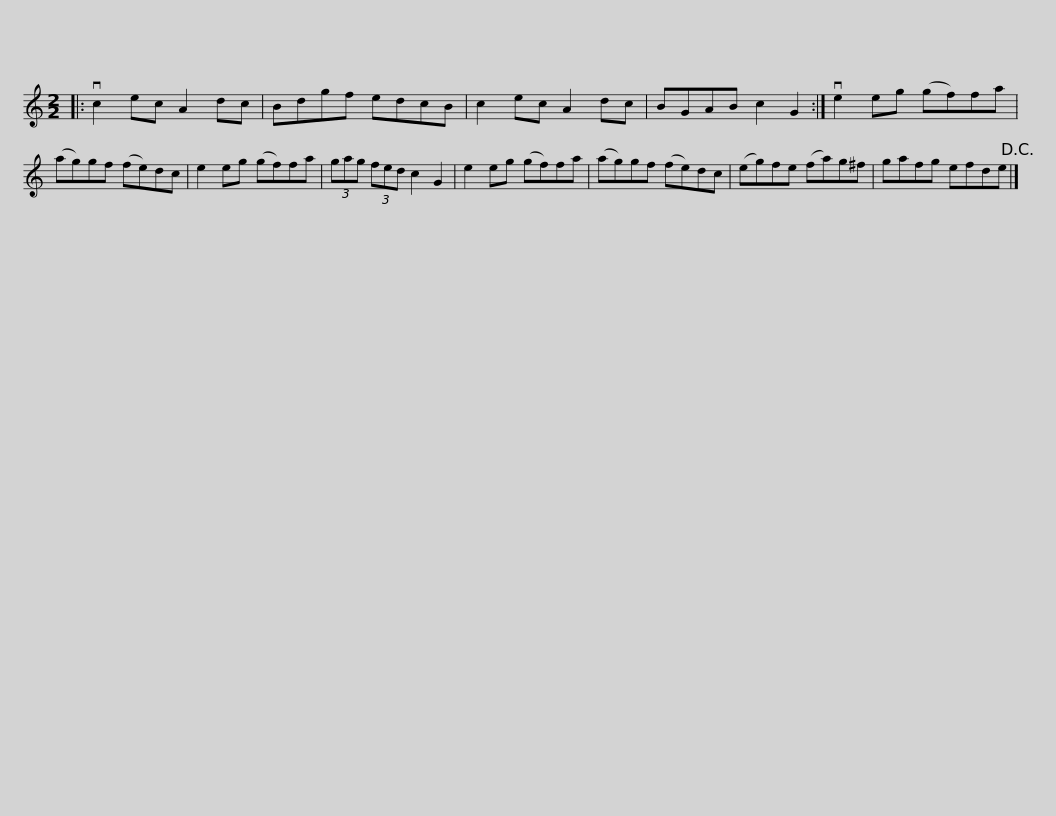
X:1
L:1/8
M:2/2
I:linebreak $
K:C
V:1 treble
V:1
|: vc2 ec A2 dc | Bdgf edcB | c2 ec A2 dc | BGAB c2 G2 :| ve2 eg (gf)fa | %5
 (ag)gf (fe)dc |$ e2 eg (gf)fa | (3gag (3fed c2 G2 | e2 eg (gf)fa | (ag)gf (fe)dc | %10
 (eg)fe (fa)g^f |$ gafg efde!D.C.! |] %12
